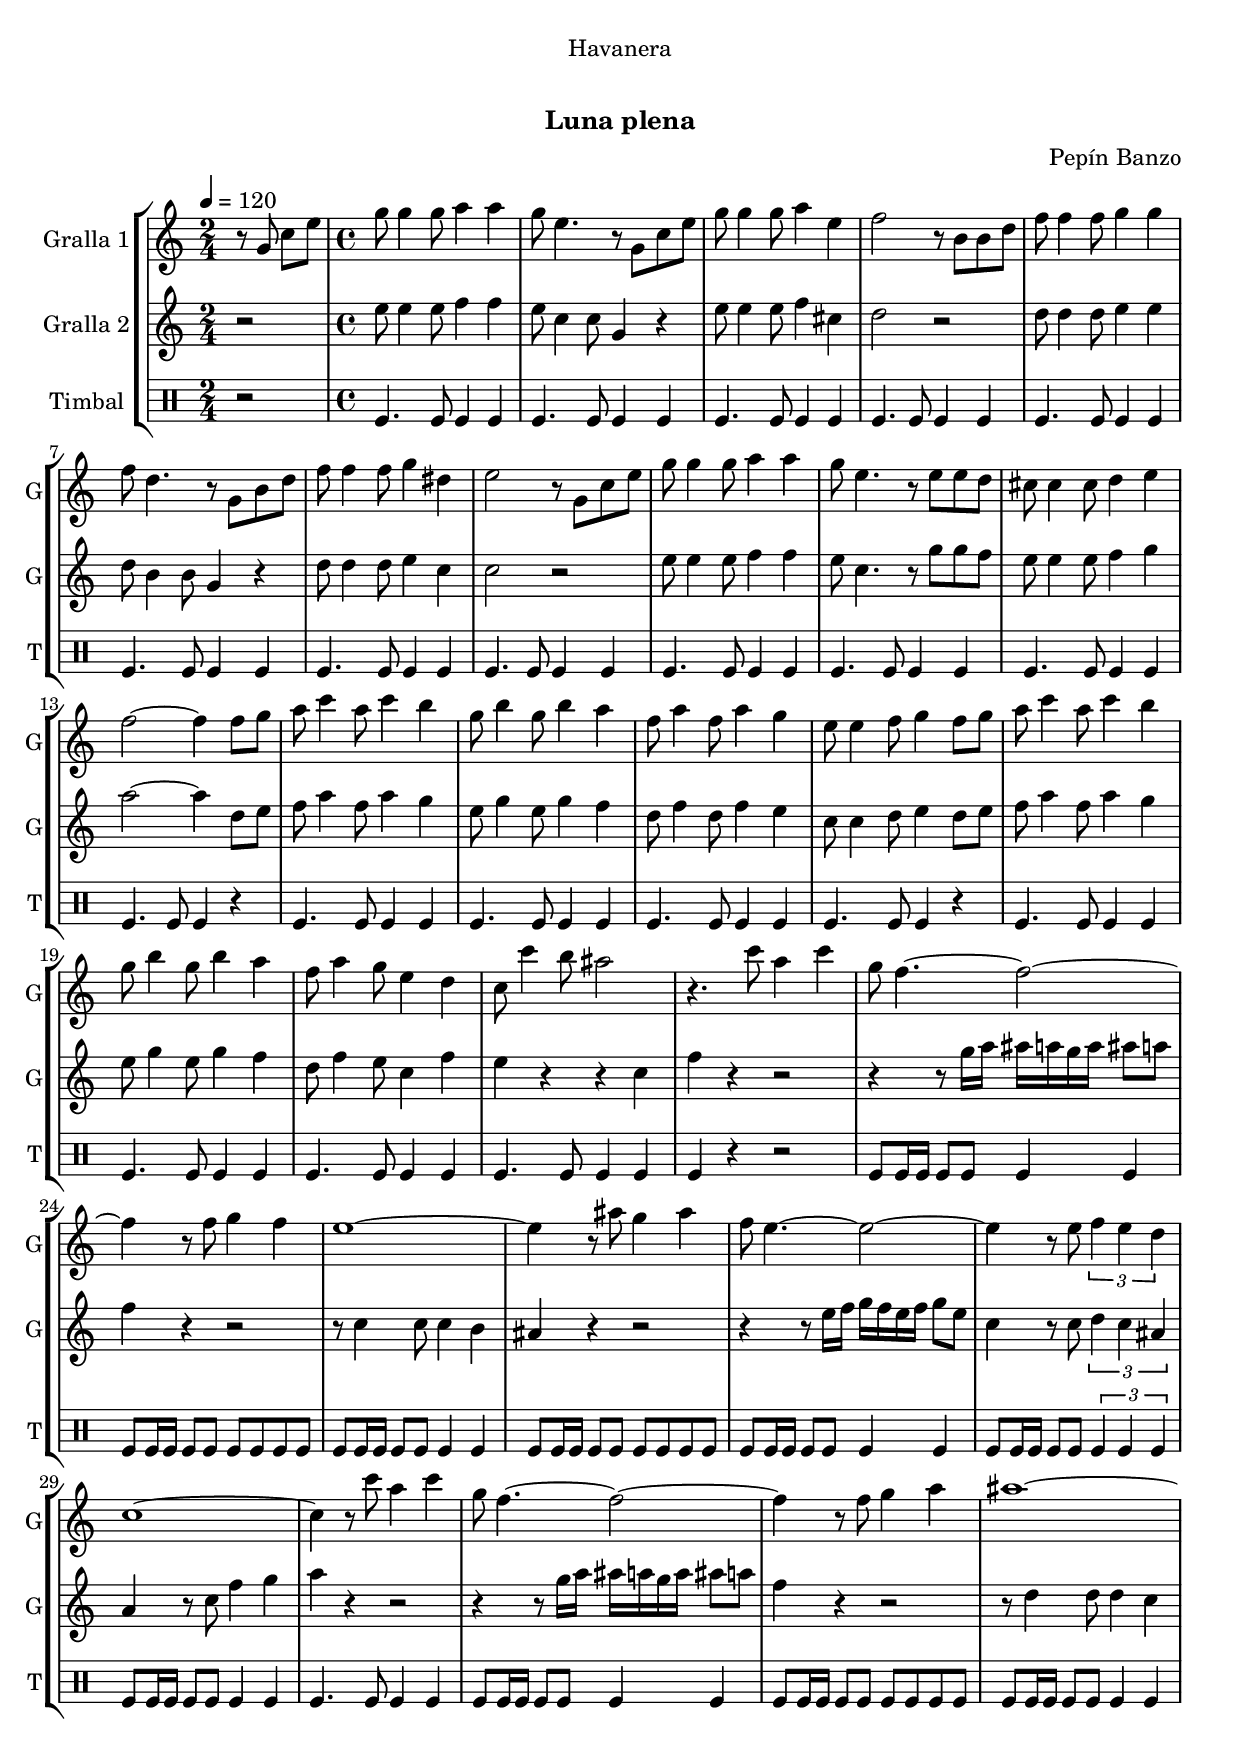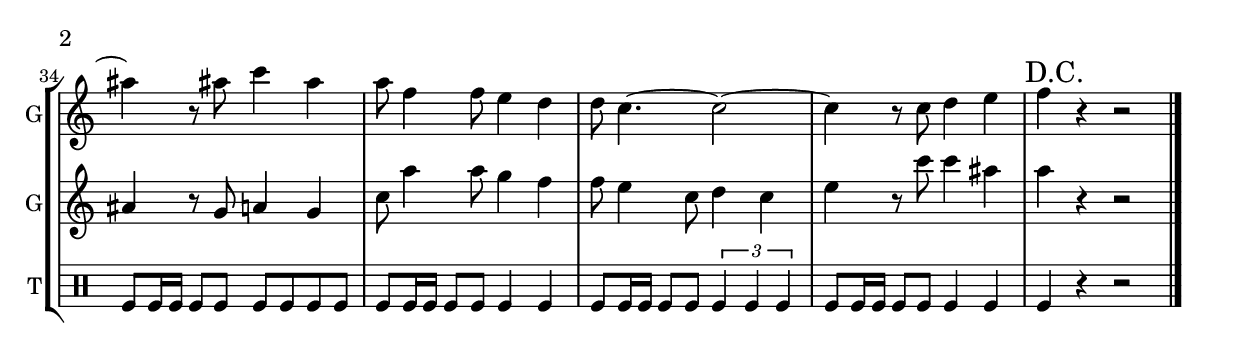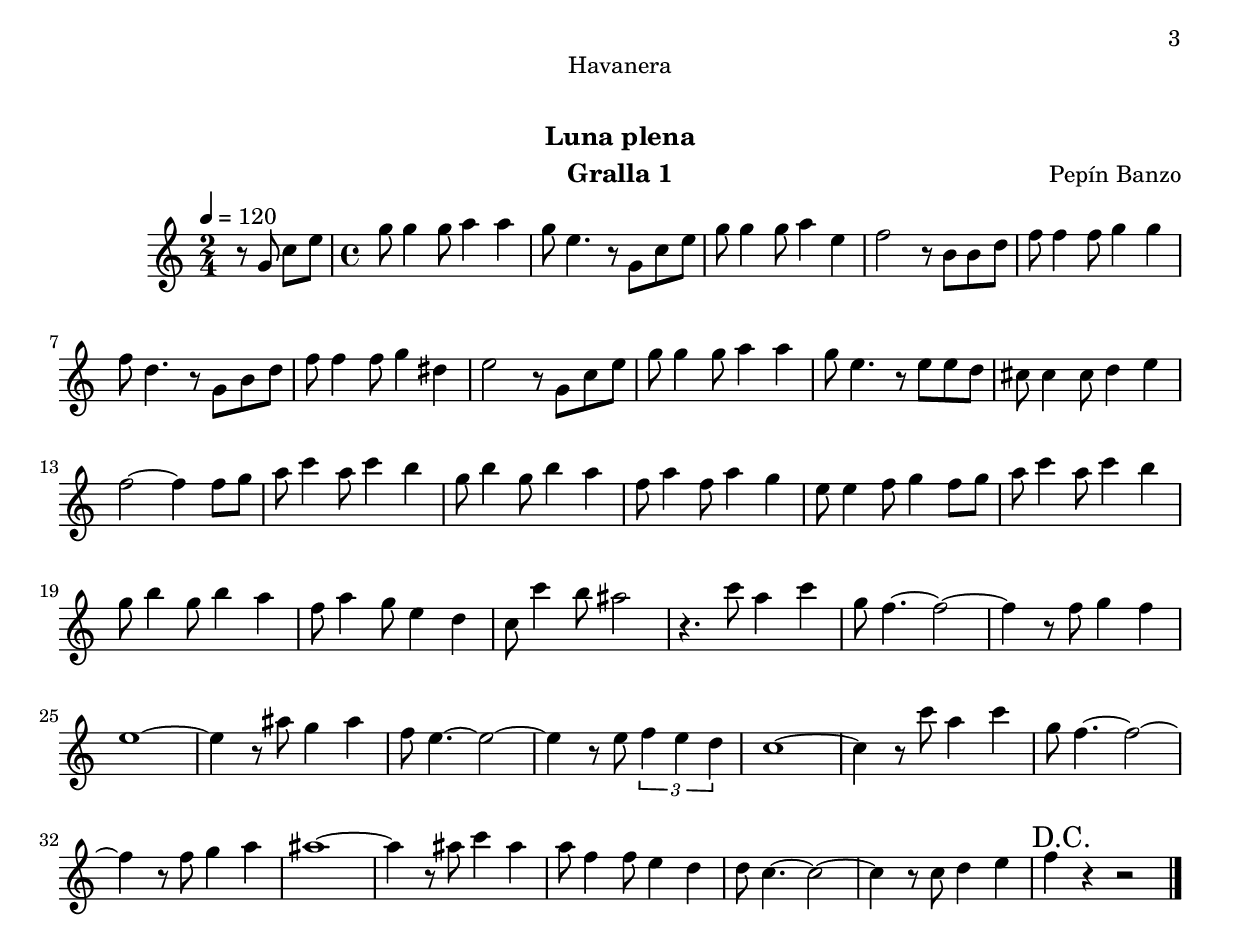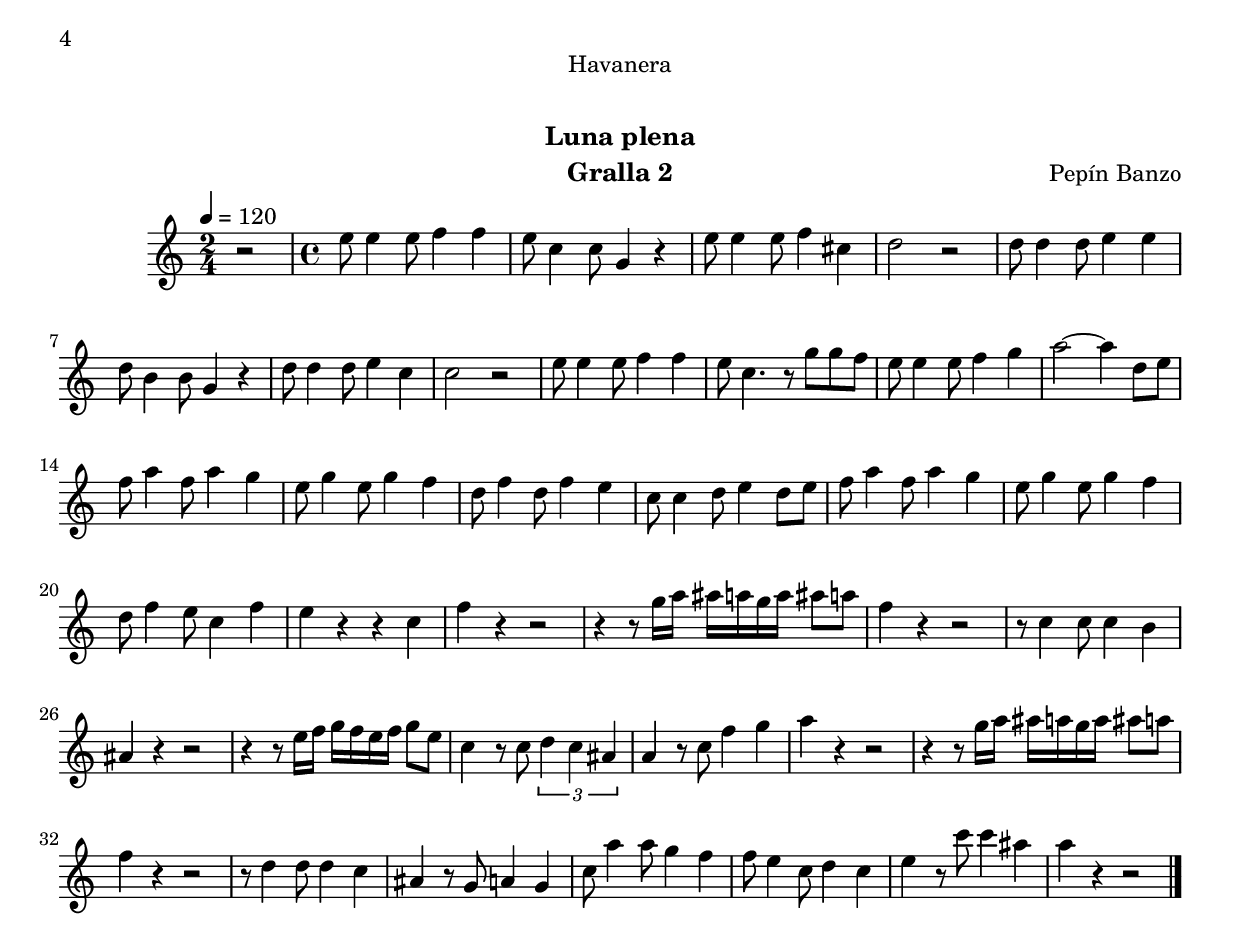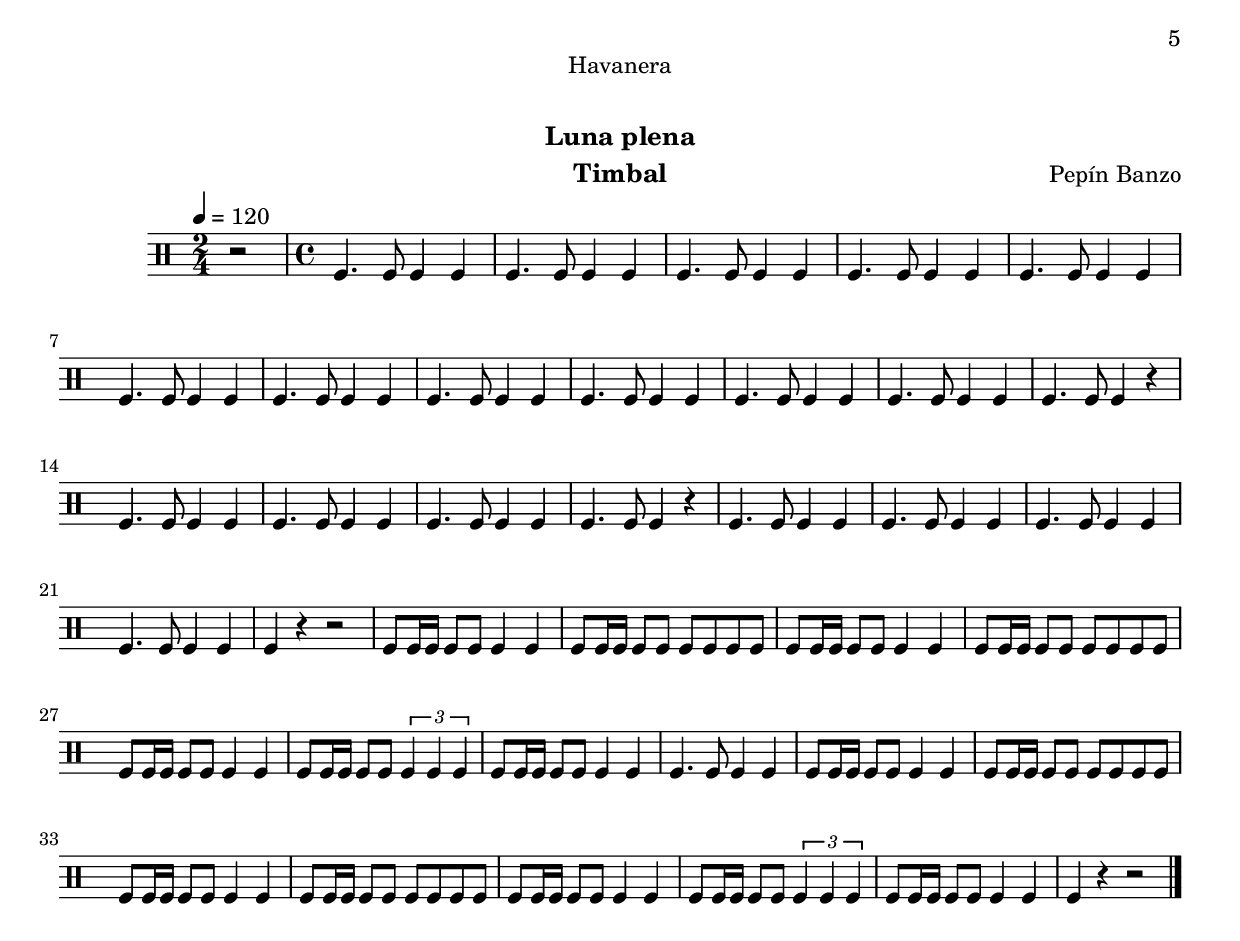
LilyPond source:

\version "2.22.1"

\header {
  dedication="Havanera"
  title="   "
  subtitle="Luna plena"
  subsubtitle=""
  poet=""
  meter=""
  piece=""
  composer="Pepín Banzo"
  arranger=""
  opus=""
  instrument=""
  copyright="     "
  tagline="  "
}

liniaroAa =
\relative g'
{
  \tempo 4=120
  \clef treble
  \key c \major
  \time 2/4
  r8 g c e  |
  \time 4/4   g8 g4 g8 a4 a  |
  g8 e4. r8 g, c e  |
  g8 g4 g8 a4 e  |
  %05
  f2 r8 b, b d  |
  f8 f4 f8 g4 g  |
  f8 d4. r8 g, b d  |
  f8 f4 f8 g4 dis  |
  e2 r8 g, c e  |
  %10
  g8 g4 g8 a4 a  |
  g8 e4. r8 e e d  |
  cis8 cis4 cis8 d4 e  |
  f2 ~ f4 f8 g  |
  a8 c4 a8 c4 b  |
  %15
  g8 b4 g8 b4 a  |
  f8 a4 f8 a4 g  |
  e8 e4 f8 g4 f8 g  |
  a8 c4 a8 c4 b  |
  g8 b4 g8 b4 a  |
  %20
  f8 a4 g8 e4 d  |
  c8 c'4 b8 ais2  |
  r4. c8 a4 c  |
  g8 f4. ~ f2 ~  |
  f4 r8 f g4 f  |
  %25
  e1 ~  |
  e4 r8 ais g4 ais  |
  f8 e4. ~ e2 ~  |
  e4 r8 e \times 2/3 { f4 e d }  |
  c1 ~  |
  %30
  c4 r8 c' a4 c  |
  g8 f4. ~ f2 ~  |
  f4 r8 f g4 a  |
  ais1 ~  |
  ais4 r8 ais c4 ais  |
  %35
  a8 f4 f8 e4 d  |
  d8 c4. ~ c2 ~  |
  c4 r8 c d4 e  |
  \mark "D.C." f4 r r2  \bar "|."
}

liniaroAb =
\relative e''
{
  \tempo 4=120
  \clef treble
  \key c \major
  \time 2/4
  r2  |
  \time 4/4   e8 e4 e8 f4 f  |
  e8 c4 c8 g4 r  |
  e'8 e4 e8 f4 cis  |
  %05
  d2 r  |
  d8 d4 d8 e4 e  |
  d8 b4 b8 g4 r  |
  d'8 d4 d8 e4 c  |
  c2 r  |
  %10
  e8 e4 e8 f4 f  |
  e8 c4. r8 g' g f  |
  e8 e4 e8 f4 g  |
  a2 ~ a4 d,8 e  |
  f8 a4 f8 a4 g  |
  %15
  e8 g4 e8 g4 f  |
  d8 f4 d8 f4 e  |
  c8 c4 d8 e4 d8 e  |
  f8 a4 f8 a4 g  |
  e8 g4 e8 g4 f  |
  %20
  d8 f4 e8 c4 f  |
  e4 r r c  |
  f4 r r2  |
  r4 r8 g16 a ais a g a ais8 a  |
  f4 r r2  |
  %25
  r8 c4 c8 c4 b  |
  ais4 r r2  |
  r4 r8 e'16 f g f e f g8 e  |
  c4 r8 c \times 2/3 { d4 c ais }  |
  a4 r8 c f4 g  |
  %30
  a4 r r2  |
  r4 r8 g16 a ais a g a ais8 a  |
  f4 r r2  |
  r8 d4 d8 d4 c  |
  ais4 r8 g a4 g  |
  %35
  c8 a'4 a8 g4 f  |
  f8 e4 c8 d4 c  |
  e4 r8 c' c4 ais  |
  a4 r r2  \bar "|."
}

liniaroAc =
\drummode
{
  \tempo 4=120
  \time 2/4
  r2  |
  \time 4/4   tomfl4. tomfl8 tomfl4 tomfl  |
  tomfl4. tomfl8 tomfl4 tomfl  |
  tomfl4. tomfl8 tomfl4 tomfl  |
  %05
  tomfl4. tomfl8 tomfl4 tomfl  |
  tomfl4. tomfl8 tomfl4 tomfl  |
  tomfl4. tomfl8 tomfl4 tomfl  |
  tomfl4. tomfl8 tomfl4 tomfl  |
  tomfl4. tomfl8 tomfl4 tomfl  |
  %10
  tomfl4. tomfl8 tomfl4 tomfl  |
  tomfl4. tomfl8 tomfl4 tomfl  |
  tomfl4. tomfl8 tomfl4 tomfl  |
  tomfl4. tomfl8 tomfl4 r  |
  tomfl4. tomfl8 tomfl4 tomfl  |
  %15
  tomfl4. tomfl8 tomfl4 tomfl  |
  tomfl4. tomfl8 tomfl4 tomfl  |
  tomfl4. tomfl8 tomfl4 r  |
  tomfl4. tomfl8 tomfl4 tomfl  |
  tomfl4. tomfl8 tomfl4 tomfl  |
  %20
  tomfl4. tomfl8 tomfl4 tomfl  |
  tomfl4. tomfl8 tomfl4 tomfl  |
  tomfl4 r r2  |
  tomfl8 tomfl16 tomfl tomfl8 tomfl tomfl4 tomfl  |
  tomfl8 tomfl16 tomfl tomfl8 tomfl tomfl tomfl tomfl tomfl  |
  %25
  tomfl8 tomfl16 tomfl tomfl8 tomfl tomfl4 tomfl  |
  tomfl8 tomfl16 tomfl tomfl8 tomfl tomfl tomfl tomfl tomfl  |
  tomfl8 tomfl16 tomfl tomfl8 tomfl tomfl4 tomfl  |
  tomfl8 tomfl16 tomfl tomfl8 tomfl \times 2/3 { tomfl4 tomfl tomfl }  |
  tomfl8 tomfl16 tomfl tomfl8 tomfl tomfl4 tomfl  |
  %30
  tomfl4. tomfl8 tomfl4 tomfl  |
  tomfl8 tomfl16 tomfl tomfl8 tomfl tomfl4 tomfl  |
  tomfl8 tomfl16 tomfl tomfl8 tomfl tomfl tomfl tomfl tomfl  |
  tomfl8 tomfl16 tomfl tomfl8 tomfl tomfl4 tomfl  |
  tomfl8 tomfl16 tomfl tomfl8 tomfl tomfl tomfl tomfl tomfl  |
  %35
  tomfl8 tomfl16 tomfl tomfl8 tomfl tomfl4 tomfl  |
  tomfl8 tomfl16 tomfl tomfl8 tomfl \times 2/3 { tomfl4 tomfl tomfl }  |
  tomfl8 tomfl16 tomfl tomfl8 tomfl tomfl4 tomfl  |
  tomfl4 r r2  \bar "|."
}

\bookpart {
  \score {
    \new StaffGroup {
      \override Score.RehearsalMark #'self-alignment-X = #LEFT
      <<
        \new Staff \with {instrumentName = #"Gralla 1" shortInstrumentName = #"G"} \liniaroAa
        \new Staff \with {instrumentName = #"Gralla 2" shortInstrumentName = #"G"} \liniaroAb
        \new DrumStaff \with {instrumentName = #"Timbal" shortInstrumentName = #"T"} \liniaroAc
      >>
    }
    \layout {}
  }
  \score { \unfoldRepeats
    \new StaffGroup {
      \override Score.RehearsalMark #'self-alignment-X = #LEFT
      <<
        \new Staff \with {instrumentName = #"Gralla 1" shortInstrumentName = #"G"} \liniaroAa
        \new Staff \with {instrumentName = #"Gralla 2" shortInstrumentName = #"G"} \liniaroAb
        \new DrumStaff \with {instrumentName = #"Timbal" shortInstrumentName = #"T"} \liniaroAc
      >>
    }
    \midi {
      \set Staff.midiInstrument = "oboe"
      \set DrumStaff.midiInstrument = "drums"
    }
  }
}

\bookpart {
  \header {instrument="Gralla 1"}
  \score {
    \new StaffGroup {
      \override Score.RehearsalMark #'self-alignment-X = #LEFT
      <<
        \new Staff \liniaroAa
      >>
    }
    \layout {}
  }
  \score { \unfoldRepeats
    \new StaffGroup {
      \override Score.RehearsalMark #'self-alignment-X = #LEFT
      <<
        \new Staff \liniaroAa
      >>
    }
    \midi {
      \set Staff.midiInstrument = "oboe"
      \set DrumStaff.midiInstrument = "drums"
    }
  }
}

\bookpart {
  \header {instrument="Gralla 2"}
  \score {
    \new StaffGroup {
      \override Score.RehearsalMark #'self-alignment-X = #LEFT
      <<
        \new Staff \liniaroAb
      >>
    }
    \layout {}
  }
  \score { \unfoldRepeats
    \new StaffGroup {
      \override Score.RehearsalMark #'self-alignment-X = #LEFT
      <<
        \new Staff \liniaroAb
      >>
    }
    \midi {
      \set Staff.midiInstrument = "oboe"
      \set DrumStaff.midiInstrument = "drums"
    }
  }
}

\bookpart {
  \header {instrument="Timbal"}
  \score {
    \new StaffGroup {
      \override Score.RehearsalMark #'self-alignment-X = #LEFT
      <<
        \new DrumStaff \liniaroAc
      >>
    }
    \layout {}
  }
  \score { \unfoldRepeats
    \new StaffGroup {
      \override Score.RehearsalMark #'self-alignment-X = #LEFT
      <<
        \new DrumStaff \liniaroAc
      >>
    }
    \midi {
      \set Staff.midiInstrument = "oboe"
      \set DrumStaff.midiInstrument = "drums"
    }
  }
}

